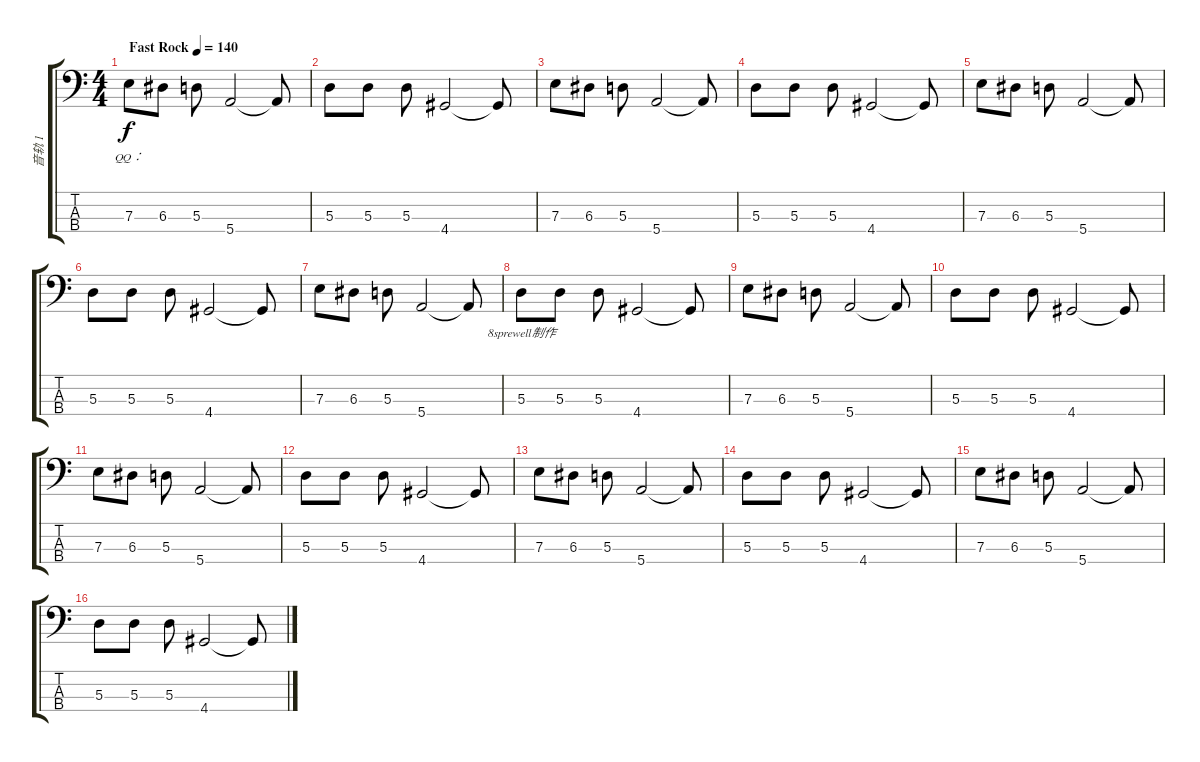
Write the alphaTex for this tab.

\track ("音轨 1" "音轨 1") {instrument electricbassfinger}
\staff {score tabs}
\tuning (G2 D2 A1 E1) {hide}
\ts (4 4)
\tempo (140 "Fast Rock")
\clef f4
\ks c
7.3.8{lyrics (0 "") lyrics (1 "QQ：") lyrics (2 "") lyrics (3 "") lyrics (4 "") dy f instrument electricbassfinger} 6.3.8{lyrics (0 "") lyrics (1 "") lyrics (2 "") lyrics (3 "") lyrics (4 "")} 5.3.8{lyrics (0 "") lyrics (1 "") lyrics (2 "") lyrics (3 "") lyrics (4 "")} 5.4.2 5.4{t}.8 |
5.3.8 5.3.8 5.3.8 4.4.2 4.4{t}.8 |
7.3.8 6.3.8 5.3.8 5.4.2 5.4{t}.8 |
5.3.8 5.3.8 5.3.8 4.4.2 4.4{t}.8 |
7.3.8 6.3.8 5.3.8 5.4.2 5.4{t}.8 |
5.3.8 5.3.8 5.3.8 4.4.2 4.4{t}.8 |
7.3.8 6.3.8 5.3.8 5.4.2 5.4{t}.8 |
5.3.8{lyrics (0 "8sprewell制作") lyrics (1 "") lyrics (2 "") lyrics (3 "") lyrics (4 "")} 5.3.8 5.3.8 4.4.2 4.4{t}.8 |
7.3.8 6.3.8 5.3.8 5.4.2 5.4{t}.8 |
5.3.8 5.3.8 5.3.8 4.4.2 4.4{t}.8 |
7.3.8 6.3.8 5.3.8 5.4.2 5.4{t}.8 |
5.3.8 5.3.8 5.3.8 4.4.2 4.4{t}.8 |
7.3.8 6.3.8 5.3.8 5.4.2 5.4{t}.8 |
5.3.8 5.3.8 5.3.8 4.4.2 4.4{t}.8 |
7.3.8 6.3.8 5.3.8 5.4.2 5.4{t}.8 |
5.3.8 5.3.8 5.3.8 4.4.2 4.4{t}.8
